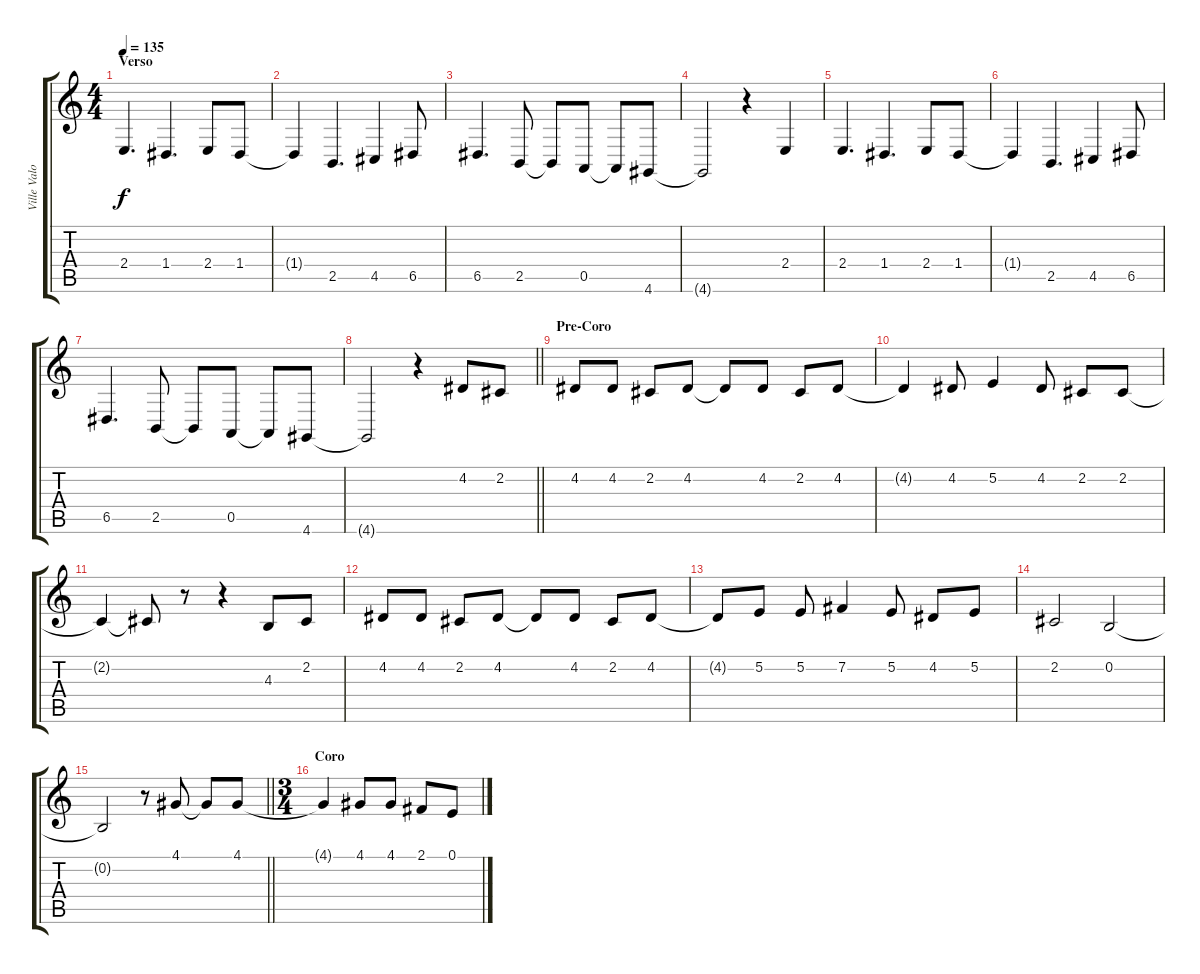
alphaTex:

\track ("Ville Valo" "Ville Valo") {instrument lead6voice}
\staff {score tabs}
\tuning (E4 B3 G3 D3 A2 E2) {hide}
\ts (4 4)
\section ("" "Verso")
\tempo 135
\clef g2
\ks c
2.4.4{d dy f} 1.4.4{d} 2.4.8 1.4.8 |
1.4{t}.4 2.5.4{d} 4.5.4 6.5.8 |
6.5.4{d} 2.5.8 2.5{t}.8 0.5.8 0.5{t}.8 4.6.8 |
4.6{t}.2 r.4 2.4.4 |
2.4.4{d} 1.4.4{d} 2.4.8 1.4.8 |
1.4{t}.4 2.5.4{d} 4.5.4 6.5.8 |
6.5.4{d} 2.5.8 2.5{t}.8 0.5.8 0.5{t}.8 4.6.8 |
\barLineRight lightlight
4.6{t}.2 r.4 4.2.8 2.2.8 |
\section ("" "Pre-Coro")
4.2.8 4.2.8 2.2.8 4.2.8 4.2{t}.8 4.2.8 2.2.8 4.2.8 |
4.2{t}.4 4.2.8 5.2.4 4.2.8 2.2.8 2.2.8 |
2.2{t}.4 2.2{t}.8 r.8 r.4 4.3.8 2.2.8 |
4.2.8 4.2.8 2.2.8 4.2.8 4.2{t}.8 4.2.8 2.2.8 4.2.8 |
4.2{t}.8 5.2.8 5.2.8 7.2.4 5.2.8 4.2.8 5.2.8 |
2.2.2 0.2.2 |
\barLineRight lightlight
0.2{t}.2 r.8 4.1.8 4.1{t}.8 4.1.8 |
\ts (3 4)
\section ("" "Coro")
4.1{t}.4 4.1.8 4.1.8 2.1.8 0.1.8
